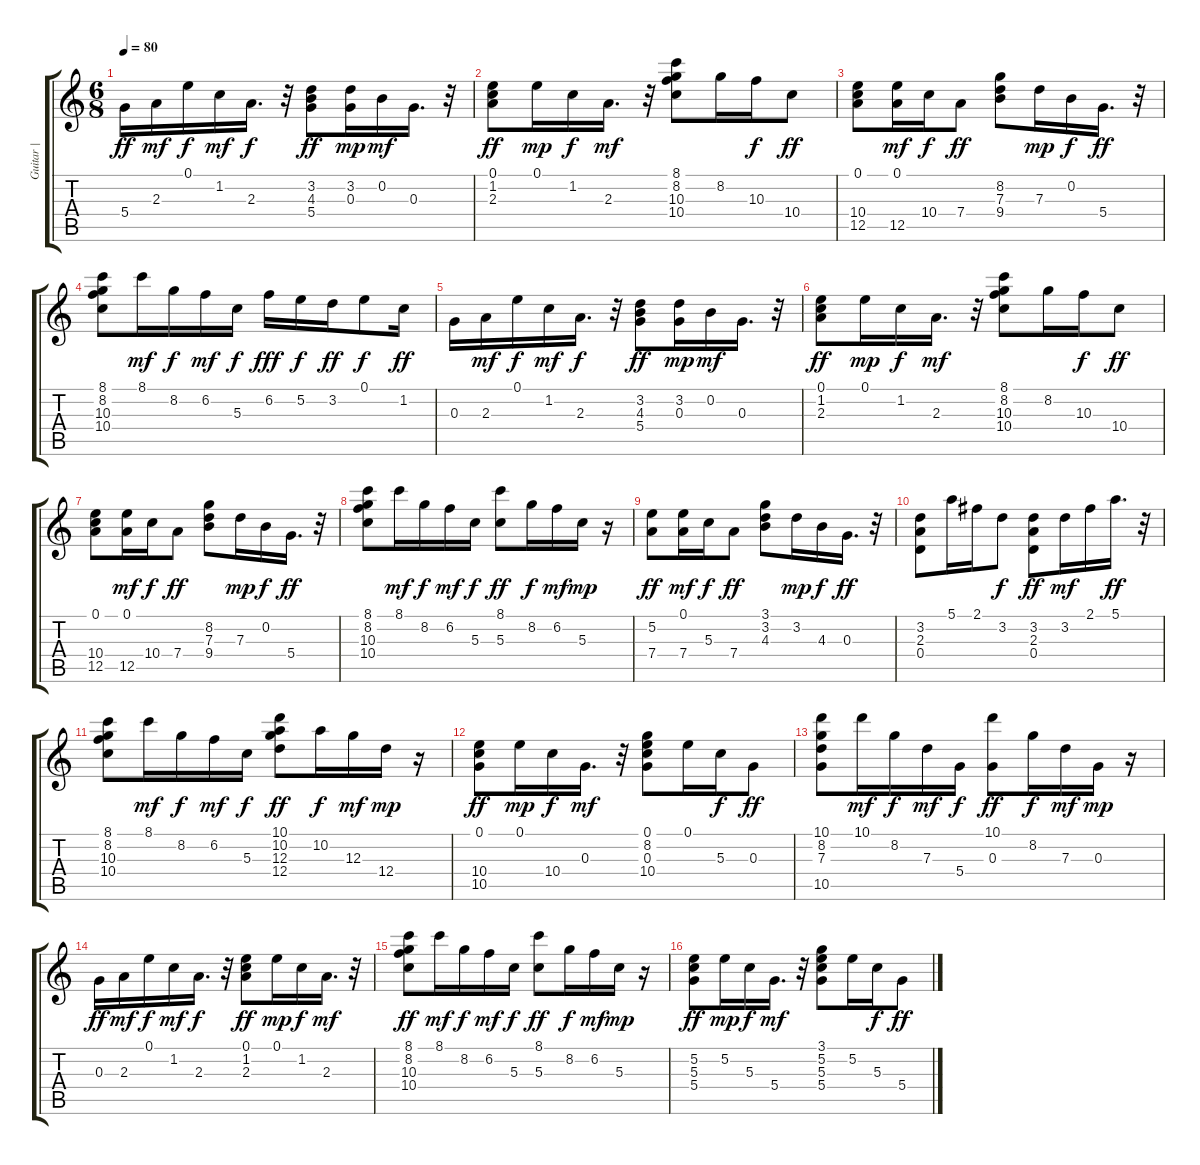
\track ("Guitar |" "Guitar |") {instrument acousticguitarsteel}
\staff {score tabs}
\tuning (E4 B3 G3 D3 A2 E2) {hide}
\ts (6 8)
\tempo 80
\clef g2
\ks c
5.4.16{dy ff} 2.3.16{dy mf} 0.1.16{dy f} 1.2.16{dy mf} 2.3.16{d dy f} r.32 (3.2 4.3 5.4).8{dy ff} (3.2 0.3).16{dy mp} 0.2.16{dy mf} 0.3.16{d} r.32 |
(0.1 1.2 2.3).8{dy ff} 0.1.16{dy mp} 1.2.16{dy f} 2.3.16{d dy mf} r.32 (8.1 8.2 10.3 10.4).8 8.2.16 10.3.16{dy f} 10.4.8{dy ff} |
(0.1 10.4 12.5).8 (0.1 12.5).16{dy mf} 10.4.16{dy f} 7.4.8{dy ff} (8.2 7.3 9.4).8 7.3.16{dy mp} 0.2.16{dy f} 5.4.16{d dy ff} r.32 |
(8.1 8.2 10.3 10.4).8 8.1.16{dy mf} 8.2.16{dy f} 6.2.16{dy mf} 5.3.16{dy f} 6.2.16{dy fff} 5.2.16{dy f} 3.2.16{dy ff} 0.1.8{dy f} 1.2.16{dy ff} |
0.3.16 2.3.16{dy mf} 0.1.16{dy f} 1.2.16{dy mf} 2.3.16{d dy f} r.32 (3.2 4.3 5.4).8{dy ff} (3.2 0.3).16{dy mp} 0.2.16{dy mf} 0.3.16{d} r.32 |
(0.1 1.2 2.3).8{dy ff} 0.1.16{dy mp} 1.2.16{dy f} 2.3.16{d dy mf} r.32 (8.1 8.2 10.3 10.4).8 8.2.16 10.3.16{dy f} 10.4.8{dy ff} |
(0.1 10.4 12.5).8 (0.1 12.5).16{dy mf} 10.4.16{dy f} 7.4.8{dy ff} (8.2 7.3 9.4).8 7.3.16{dy mp} 0.2.16{dy f} 5.4.16{d dy ff} r.32 |
(8.1 8.2 10.3 10.4).8 8.1.16{dy mf} 8.2.16{dy f} 6.2.16{dy mf} 5.3.16{dy f} (8.1 5.3).8{dy ff} 8.2.16{dy f} 6.2.16{dy mf} 5.3.16{dy mp} r.16 |
(5.2 7.4).8{dy ff} (0.1 7.4).16{dy mf} 5.3.16{dy f} 7.4.8{dy ff} (3.1 3.2 4.3).8 3.2.16{dy mp} 4.3.16{dy f} 0.3.16{d dy ff} r.32 |
(3.2 2.3 0.4).8 5.1.16 2.1.16 3.2.8{dy f} (3.2 2.3 0.4).8{dy ff} 3.2.16{dy mf} 2.1.16 5.1.16{d dy ff} r.32 |
(8.1 8.2 10.3 10.4).8 8.1.16{dy mf} 8.2.16{dy f} 6.2.16{dy mf} 5.3.16{dy f} (10.1 10.2 12.3 12.4).8{dy ff} 10.2.16{dy f} 12.3.16{dy mf} 12.4.16{dy mp} r.16 |
(0.1 10.4 10.5).8{dy ff} 0.1.16{dy mp} 10.4.16{dy f} 0.3.16{d dy mf} r.32 (0.1 8.2 0.3 10.4).8 0.1.16 5.3.16{dy f} 0.3.8{dy ff} |
(10.1 8.2 7.3 10.5).8 10.1.16{dy mf} 8.2.16{dy f} 7.3.16{dy mf} 5.4.16{dy f} (10.1 0.3).8{dy ff} 8.2.16{dy f} 7.3.16{dy mf} 0.3.16{dy mp} r.16 |
0.3.16{dy ff} 2.3.16{dy mf} 0.1.16{dy f} 1.2.16{dy mf} 2.3.16{d dy f} r.32 (0.1 1.2 2.3).8{dy ff} 0.1.16{dy mp} 1.2.16{dy f} 2.3.16{d dy mf} r.32 |
(8.1 8.2 10.3 10.4).8{dy ff} 8.1.16{dy mf} 8.2.16{dy f} 6.2.16{dy mf} 5.3.16{dy f} (8.1 5.3).8{dy ff} 8.2.16{dy f} 6.2.16{dy mf} 5.3.16{dy mp} r.16 |
(5.2 5.3 5.4).8{dy ff} 5.2.16{dy mp} 5.3.16{dy f} 5.4.16{d dy mf} r.32 (3.1 5.2 5.3 5.4).8 5.2.16 5.3.16{dy f} 5.4.8{dy ff}
